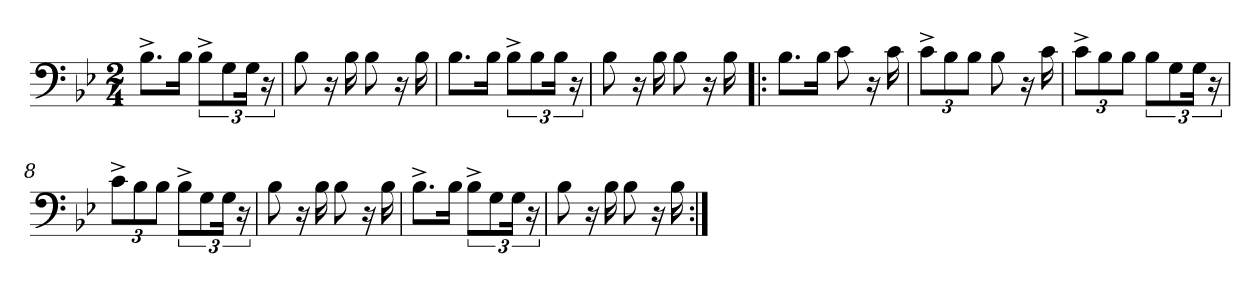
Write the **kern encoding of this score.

**kern
*part1
*staff1
*clefF4
*k[b-e-]
*M2/4
=1
8.B-^\L
16B-\Jk
12B-^\L
12G\
24G\Jk
24r
=2
8B-\
16r
16B-\
8B-\
16r
16B-\
=3
8.B-\L
16B-\Jk
12B-^\L
12B-\
24B-\Jk
24r
=4
8B-\
16r
16B-\
8B-\
16r
16B-\
=5!|:
8.B-\L
16B-\Jk
8c\
16r
16c\
=6
12c^\L
12B-\
12B-\J
8B-\
16r
16c\
=7
12c^\L
12B-\
12B-\J
12B-\L
12G\
24G\Jk
24r
=8
12c^\L
12B-\
12B-\J
12B-^\L
12G\
24G\Jk
24r
=9
8B-\
16r
16B-\
8B-\
16r
16B-\
=10
8.B-^\L
16B-\Jk
12B-^\L
12G\
24G\Jk
24r
=11
8B-\
16r
16B-\
8B-\
16r
16B-\
=:|!
*-
